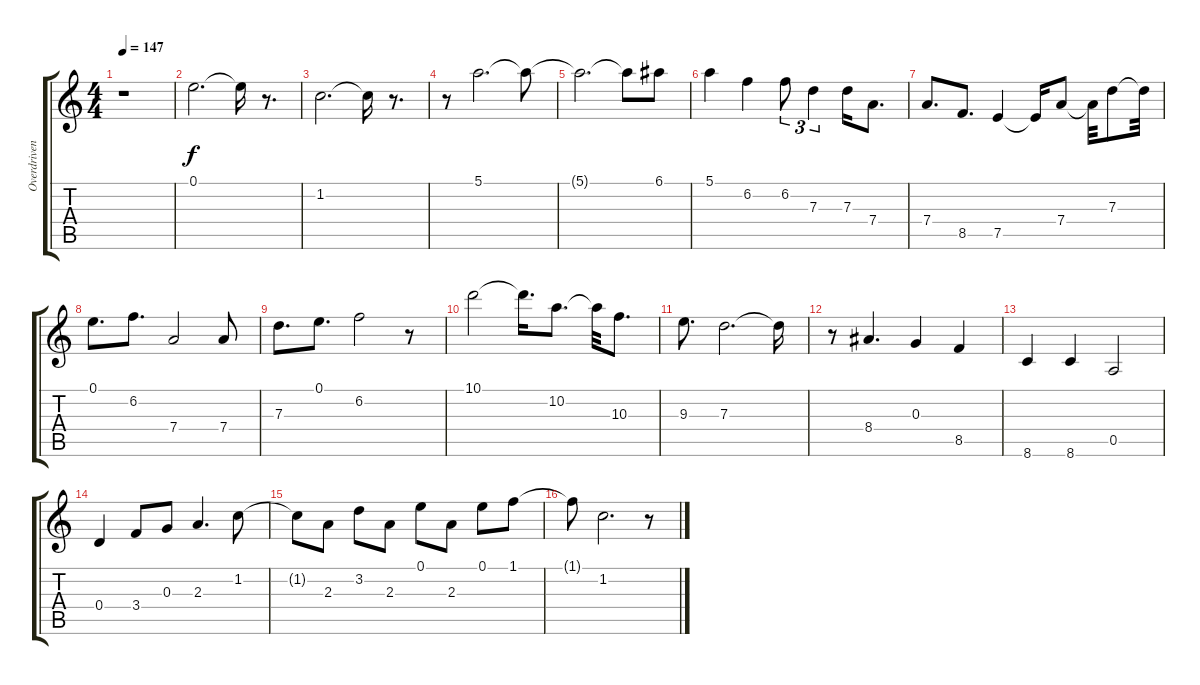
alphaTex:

\track ("Overdriven Gutiar (Lead)" "Overdriven") {instrument overdrivenguitar}
\staff {score tabs}
\tuning (E4 B3 G3 D3 A2 E2) {hide}
\ts (4 4)
\tempo 147
\clef g2
\ks c
r.1{dy f} |
0.1.2{d} 0.1{t}.16 r.8{d} |
1.2.2{d} 1.2{t}.16 r.8{d} |
r.8 5.1.2{d} 5.1{t}.8 |
5.1{t}.2{d} 5.1{t}.8 6.1.8 |
5.1.4 6.2.4 6.2.8{tu (3 2)} 7.3.4{tu (3 2)} 7.3.16 7.4.8{d} |
7.4.8{d} 8.5.8{d} 7.5.4 7.5{t}.16 7.4.8 7.4{t}.32 7.3.8 7.3{t}.32 |
0.1.8{d} 6.2.8{d} 7.4.2 7.4.8 |
7.3.8{d} 0.1.8{d} 6.2.2 r.8 |
10.1.2 10.1{t}.16{d} 10.2.8{d} 10.2{t}.32 10.3.8{d} |
9.3.8{d} 7.3.2{d} 7.3{t}.16 |
r.8 8.4.4{d} 0.3.4 8.5.4 |
8.6.4 8.6.4 0.5.2 |
0.4.4 3.4.8 0.3.8 2.3.4{d} 1.2.8 |
1.2{t}.8 2.3.8 3.2.8 2.3.8 0.1.8 2.3.8 0.1.8 1.1.8 |
1.1{t}.8 1.2.2{d} r.8
